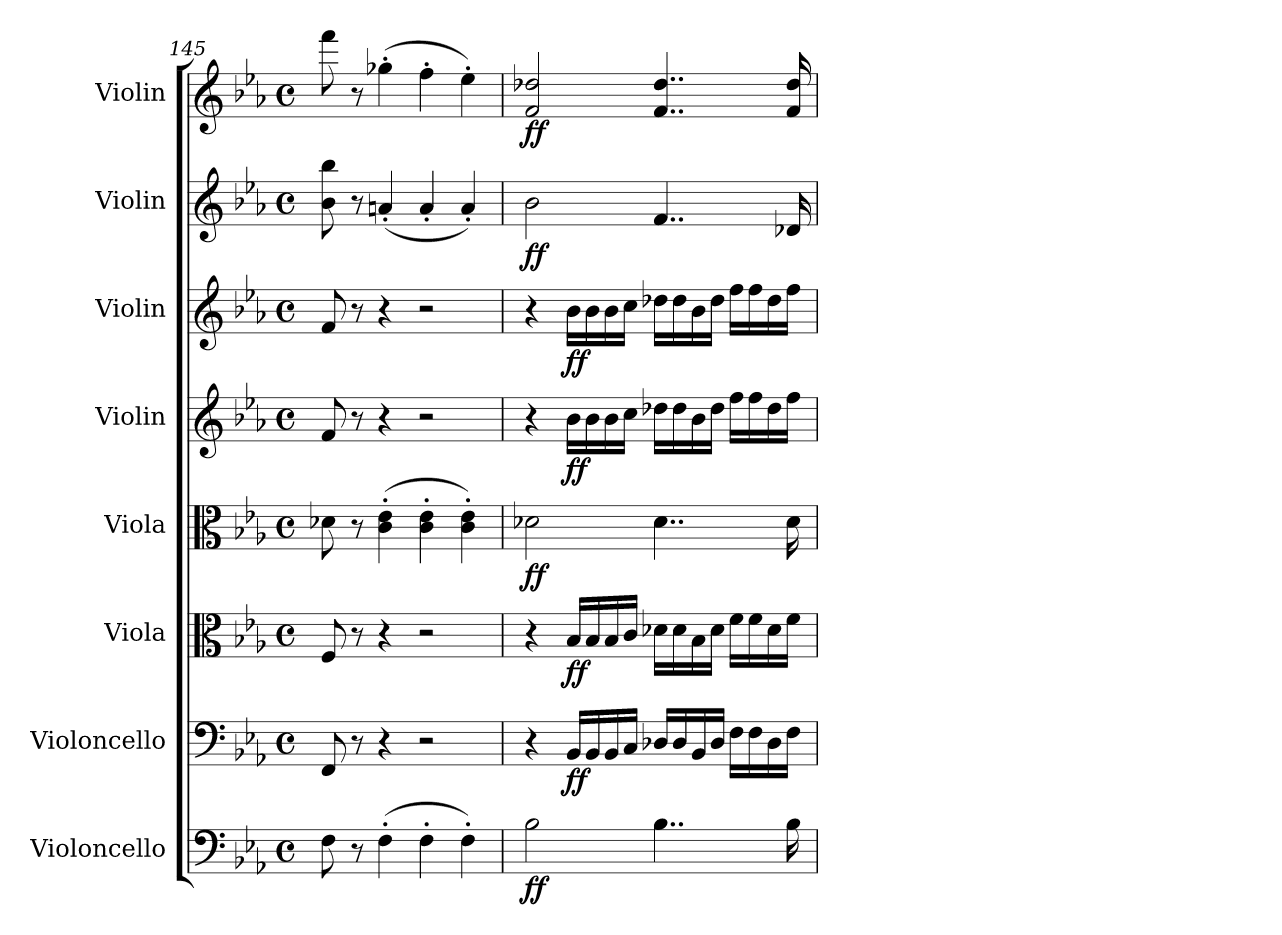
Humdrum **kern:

**kern	**dynam	**kern	**dynam	**kern	**dynam	**kern	**dynam	**kern	**dynam	**kern	**dynam	**kern	**dynam	**kern	**dynam
*part8	*part8	*part7	*part7	*part6	*part6	*part5	*part5	*part4	*part4	*part3	*part3	*part2	*part2	*part1	*part1
*staff8	*staff8	*staff7	*staff7	*staff6	*staff6	*staff5	*staff5	*staff4	*staff4	*staff3	*staff3	*staff2	*staff2	*staff1	*staff1
*I"Violoncello	*	*I"Violoncello	*	*I"Viola	*	*I"Viola	*	*I"Violin	*	*I"Violin	*	*I"Violin	*	*I"Violin	*
*I'Vc.	*	*I'Vc.	*	*I'Vla.	*	*I'Vla.	*	*I'Vln.	*	*I'Vln.	*	*I'Vln.	*	*I'Vln.	*
*clefF4	*	*clefF4	*	*clefC3	*	*clefC3	*	*clefG2	*	*clefG2	*	*clefG2	*	*clefG2	*
*k[b-e-a-]	*	*k[b-e-a-]	*	*k[b-e-a-]	*	*k[b-e-a-]	*	*k[b-e-a-]	*	*k[b-e-a-]	*	*k[b-e-a-]	*	*k[b-e-a-]	*
*M4/4	*	*M4/4	*	*M4/4	*	*M4/4	*	*M4/4	*	*M4/4	*	*M4/4	*	*M4/4	*
*met(c)	*	*met(c)	*	*met(c)	*	*met(c)	*	*met(c)	*	*met(c)	*	*met(c)	*	*met(c)	*
=145	=145	=145	=145	=145	=145	=145	=145	=145	=145	=145	=145	=145	=145	=145	=145
8F\	.	8FF/	.	8F/	.	8d-X\	.	8f/	.	8f/	.	8b-\ 8bb-\	.	8fff\	.
8r	.	8r	.	8r	.	8r	.	8r	.	8r	.	8r	.	8r	.
(>4F'\	.	4r	.	4r	.	(>4c\' 4e-\'	.	4r	.	4r	.	(<4an'/	.	(>4gg-X'\	.
4F'\	.	2r	.	2r	.	4c\' 4e-\'	.	2r	.	2r	.	4a'/	.	4ff'\	.
4F'\)	.	.	.	.	.	4c\' 4e-\')	.	.	.	.	.	4a'/)	.	4ee-'\)	.
!!LO:PB:g=z
=146	=146	=146	=146	=146	=146	=146	=146	=146	=146	=146	=146	=146	=146	=146	=146
!	!LO:DY:b	!	!	!	!	!	!LO:DY:b	!	!	!	!	!	!LO:DY:b	!	!LO:DY:b
2B-\	ff	4r	.	4r	.	2d-X\	ff	4r	.	4r	.	2b-\	ff	2f/ 2dd-X/	ff
!	!	!	!LO:DY:b	!	!LO:DY:b	!	!	!	!LO:DY:b	!	!LO:DY:b	!	!	!	!
.	.	16BB-/LL	ff	16B-/LL	ff	.	.	16b-\LL	ff	16b-\LL	ff	.	.	.	.
.	.	16BB-/	.	16B-/	.	.	.	16b-\	.	16b-\	.	.	.	.	.
.	.	16BB-/	.	16B-/	.	.	.	16b-\	.	16b-\	.	.	.	.	.
.	.	16C/JJ	.	16c/JJ	.	.	.	16cc\JJ	.	16cc\JJ	.	.	.	.	.
4..B-\	.	16D-X/LL	.	16d-X\LL	.	4..d-\	.	16dd-X\LL	.	16dd-X\LL	.	4..f/	.	4..f/ 4..dd-/	.
.	.	16D-/	.	16d-\	.	.	.	16dd-\	.	16dd-\	.	.	.	.	.
.	.	16BB-/	.	16B-\	.	.	.	16b-\	.	16b-\	.	.	.	.	.
.	.	16D-/JJ	.	16d-\JJ	.	.	.	16dd-\JJ	.	16dd-\JJ	.	.	.	.	.
.	.	16F\LL	.	16f\LL	.	.	.	16ff\LL	.	16ff\LL	.	.	.	.	.
.	.	16F\	.	16f\	.	.	.	16ff\	.	16ff\	.	.	.	.	.
.	.	16D-\	.	16d-\	.	.	.	16dd-\	.	16dd-\	.	.	.	.	.
16B-\	.	16F\JJ	.	16f\JJ	.	16d-\	.	16ff\JJ	.	16ff\JJ	.	16d-X/	.	16f/ 16dd-/	.
=	=	=	=	=	=	=	=	=	=	=	=	=	=	=	=
*-	*-	*-	*-	*-	*-	*-	*-	*-	*-	*-	*-	*-	*-	*-	*-
